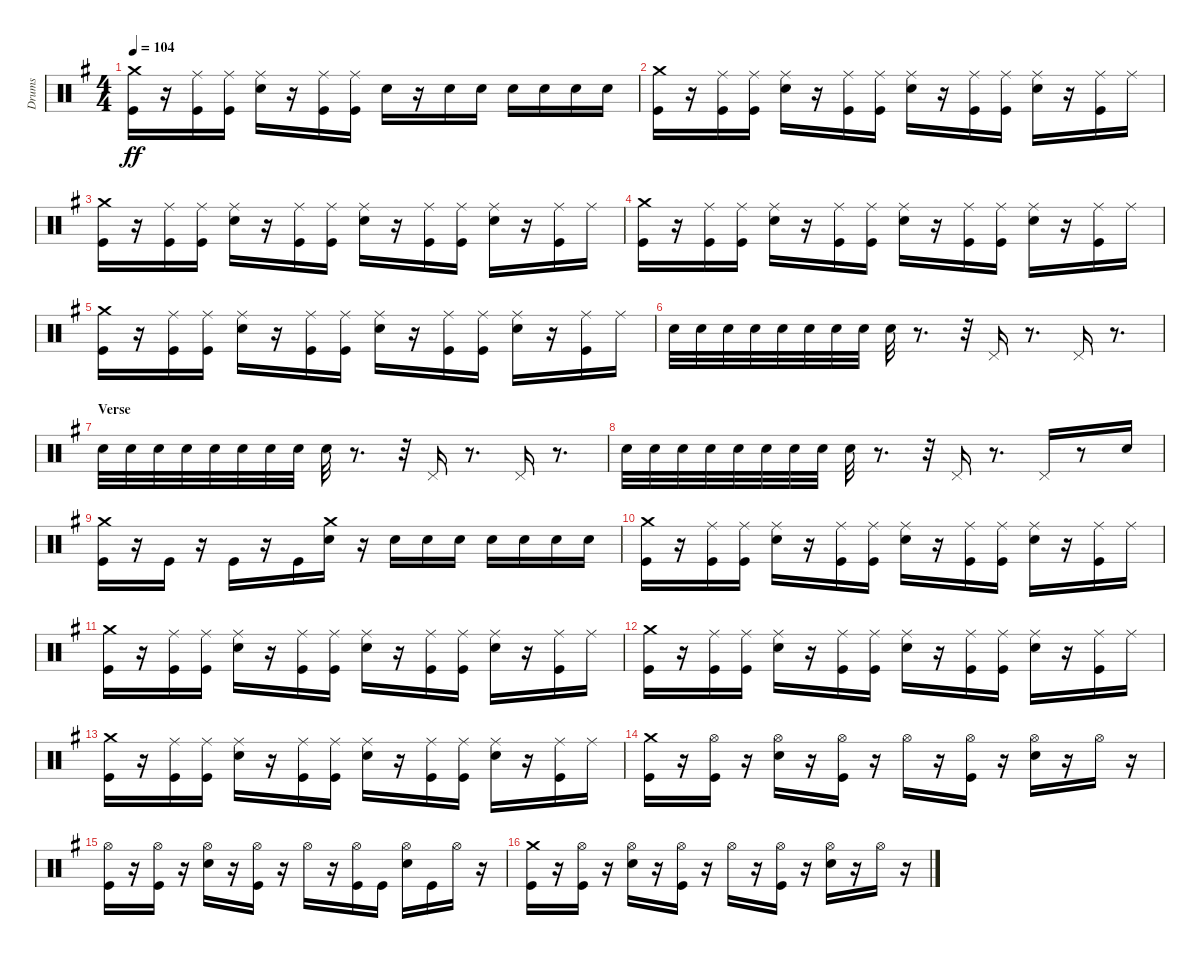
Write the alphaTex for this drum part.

\defaultSystemsLayout 4
\track ("Bill Ward" "Drums") {instrument percussion}
\staff {score}
\articulation defaults
\ts (4 4)
\tempo 104
\clef neutral
\scale
0.333333
\ks g
("Kick (hit)" "Crash medium (hit)").16{dy ff} r.16 ("Kick (hit)" "Ride (middle)").16 ("Kick (hit)" "Ride (middle)").16 ("Ride (middle)" "Snare (hit) 2").16 r.16 ("Kick (hit)" "Ride (middle)").16 ("Kick (hit)" "Ride (middle)").16 "Snare (hit) 2".16 r.16 "Snare (hit) 2".16 "Snare (hit) 2".16 "Snare (hit) 2".16 "Snare (hit) 2".16 "Snare (hit) 2".16 "Snare (hit) 2".16 |
\scale
0.333333 ("Crash medium (hit)" "Kick (hit)").16 r.16 ("Kick (hit)" "Ride (middle)").16 ("Kick (hit)" "Ride (middle)").16 ("Ride (middle)" "Snare (hit) 2").16 r.16 ("Kick (hit)" "Ride (middle)").16 ("Kick (hit)" "Ride (middle)").16 ("Ride (middle)" "Snare (hit) 2").16 r.16 ("Kick (hit)" "Ride (middle)").16 ("Kick (hit)" "Ride (middle)").16 ("Ride (middle)" "Snare (hit) 2").16 r.16 ("Kick (hit)" "Ride (middle)").16 "Ride (middle)".16 |
\scale
0.333333 ("Crash medium (hit)" "Kick (hit)").16 r.16 ("Kick (hit)" "Ride (middle)").16 ("Kick (hit)" "Ride (middle)").16 ("Ride (middle)" "Snare (hit) 2").16 r.16 ("Kick (hit)" "Ride (middle)").16 ("Kick (hit)" "Ride (middle)").16 ("Ride (middle)" "Snare (hit) 2").16 r.16 ("Kick (hit)" "Ride (middle)").16 ("Kick (hit)" "Ride (middle)").16 ("Ride (middle)" "Snare (hit) 2").16 r.16 ("Kick (hit)" "Ride (middle)").16 "Ride (middle)".16 |
\scale
0.333333 ("Crash medium (hit)" "Kick (hit)").16 r.16 ("Kick (hit)" "Ride (middle)").16 ("Kick (hit)" "Ride (middle)").16 ("Ride (middle)" "Snare (hit) 2").16 r.16 ("Kick (hit)" "Ride (middle)").16 ("Kick (hit)" "Ride (middle)").16 ("Ride (middle)" "Snare (hit) 2").16 r.16 ("Kick (hit)" "Ride (middle)").16 ("Kick (hit)" "Ride (middle)").16 ("Ride (middle)" "Snare (hit) 2").16 r.16 ("Kick (hit)" "Ride (middle)").16 "Ride (middle)".16 |
\scale
0.333333 ("Crash medium (hit)" "Kick (hit)").16 r.16 ("Kick (hit)" "Ride (middle)").16 ("Kick (hit)" "Ride (middle)").16 ("Ride (middle)" "Snare (hit) 2").16 r.16 ("Kick (hit)" "Ride (middle)").16 ("Kick (hit)" "Ride (middle)").16 ("Ride (middle)" "Snare (hit) 2").16 r.16 ("Kick (hit)" "Ride (middle)").16 ("Kick (hit)" "Ride (middle)").16 ("Ride (middle)" "Snare (hit) 2").16 r.16 ("Kick (hit)" "Ride (middle)").16 "Ride (middle)".16 |
\scale
0.333333 "Snare (hit) 2".32 "Snare (hit) 2".32 "Snare (hit) 2".32 "Snare (hit) 2".32 "Snare (hit) 2".32 "Snare (hit) 2".32 "Snare (hit) 2".32 "Snare (hit) 2".32 "Snare (hit) 2".32 r.8{d} r.32 "Pedal Hi-Hat (hit)".16 r.8{d} "Pedal Hi-Hat (hit)".16 r.8{d} |
\section ("" "Verse")
\scale
0.333333 "Snare (hit) 2".32 "Snare (hit) 2".32 "Snare (hit) 2".32 "Snare (hit) 2".32 "Snare (hit) 2".32 "Snare (hit) 2".32 "Snare (hit) 2".32 "Snare (hit) 2".32 "Snare (hit) 2".32 r.8{d} r.32 "Pedal Hi-Hat (hit)".16 r.8{d} "Pedal Hi-Hat (hit)".16 r.8{d} |
\scale
0.333333 "Snare (hit) 2".32 "Snare (hit) 2".32 "Snare (hit) 2".32 "Snare (hit) 2".32 "Snare (hit) 2".32 "Snare (hit) 2".32 "Snare (hit) 2".32 "Snare (hit) 2".32 "Snare (hit) 2".32 r.8{d} r.32 "Pedal Hi-Hat (hit)".16 r.8{d} "Pedal Hi-Hat (hit)".16 r.8 "Snare (hit) 2".16 |
\scale
0.333333 ("Kick (hit)" "Crash medium (hit)").16 r.16 "Kick (hit)".16 r.16 "Kick (hit)".16 r.16 "Kick (hit)".16 ("Crash medium (hit)" "Snare (hit) 2").16 r.16 "Snare (hit) 2".16 "Snare (hit) 2".16 "Snare (hit) 2".16 "Snare (hit) 2".16 "Snare (hit) 2".16 "Snare (hit) 2".16 "Snare (hit) 2".16 |
\scale
0.333333 ("Crash medium (hit)" "Kick (hit)").16 r.16 ("Kick (hit)" "Ride (middle)").16 ("Kick (hit)" "Ride (middle)").16 ("Ride (middle)" "Snare (hit) 2").16 r.16 ("Kick (hit)" "Ride (middle)").16 ("Kick (hit)" "Ride (middle)").16 ("Ride (middle)" "Snare (hit) 2").16 r.16 ("Kick (hit)" "Ride (middle)").16 ("Kick (hit)" "Ride (middle)").16 ("Ride (middle)" "Snare (hit) 2").16 r.16 ("Kick (hit)" "Ride (middle)").16 "Ride (middle)".16 |
\scale
0.333333 ("Crash medium (hit)" "Kick (hit)").16 r.16 ("Kick (hit)" "Ride (middle)").16 ("Kick (hit)" "Ride (middle)").16 ("Ride (middle)" "Snare (hit) 2").16 r.16 ("Kick (hit)" "Ride (middle)").16 ("Kick (hit)" "Ride (middle)").16 ("Ride (middle)" "Snare (hit) 2").16 r.16 ("Kick (hit)" "Ride (middle)").16 ("Kick (hit)" "Ride (middle)").16 ("Ride (middle)" "Snare (hit) 2").16 r.16 ("Kick (hit)" "Ride (middle)").16 "Ride (middle)".16 |
\scale
0.333333 ("Crash medium (hit)" "Kick (hit)").16 r.16 ("Kick (hit)" "Ride (middle)").16 ("Kick (hit)" "Ride (middle)").16 ("Ride (middle)" "Snare (hit) 2").16 r.16 ("Kick (hit)" "Ride (middle)").16 ("Kick (hit)" "Ride (middle)").16 ("Ride (middle)" "Snare (hit) 2").16 r.16 ("Kick (hit)" "Ride (middle)").16 ("Kick (hit)" "Ride (middle)").16 ("Ride (middle)" "Snare (hit) 2").16 r.16 ("Kick (hit)" "Ride (middle)").16 "Ride (middle)".16 |
\scale
0.333333 ("Crash medium (hit)" "Kick (hit)").16 r.16 ("Kick (hit)" "Ride (middle)").16 ("Kick (hit)" "Ride (middle)").16 ("Ride (middle)" "Snare (hit) 2").16 r.16 ("Kick (hit)" "Ride (middle)").16 ("Kick (hit)" "Ride (middle)").16 ("Ride (middle)" "Snare (hit) 2").16 r.16 ("Kick (hit)" "Ride (middle)").16 ("Kick (hit)" "Ride (middle)").16 ("Ride (middle)" "Snare (hit) 2").16 r.16 ("Kick (hit)" "Ride (middle)").16 "Ride (middle)".16 |
\scale
0.333333 ("Crash medium (hit)" "Kick (hit)").16 r.16 ("Kick (hit)" "Hi-Hat (open)").16 r.16 ("Snare (hit) 2" "Hi-Hat (open)").16 r.16 ("Kick (hit)" "Hi-Hat (open)").16 r.16 "Hi-Hat (open)".16 r.16 ("Kick (hit)" "Hi-Hat (open)").16 r.16 ("Hi-Hat (open)" "Snare (hit) 2").16 r.16 "Hi-Hat (open)".16 r.16 |
\scale
0.333333 ("Kick (hit)" "Hi-Hat (open)").16 r.16 ("Kick (hit)" "Hi-Hat (open)").16 r.16 ("Snare (hit) 2" "Hi-Hat (open)").16 r.16 ("Kick (hit)" "Hi-Hat (open)").16 r.16 "Hi-Hat (open)".16 r.16 ("Kick (hit)" "Hi-Hat (open)").16 "Kick (hit)".16 ("Hi-Hat (open)" "Snare (hit) 2").16 "Kick (hit)".16 "Hi-Hat (open)".16 r.16 |
\scale
0.333333 ("Kick (hit)" "Crash medium (hit)").16 r.16 ("Kick (hit)" "Hi-Hat (open)").16 r.16 ("Snare (hit) 2" "Hi-Hat (open)").16 r.16 ("Kick (hit)" "Hi-Hat (open)").16 r.16 "Hi-Hat (open)".16 r.16 ("Kick (hit)" "Hi-Hat (open)").16 r.16 ("Hi-Hat (open)" "Snare (hit) 2").16 r.16 "Hi-Hat (open)".16 r.16
